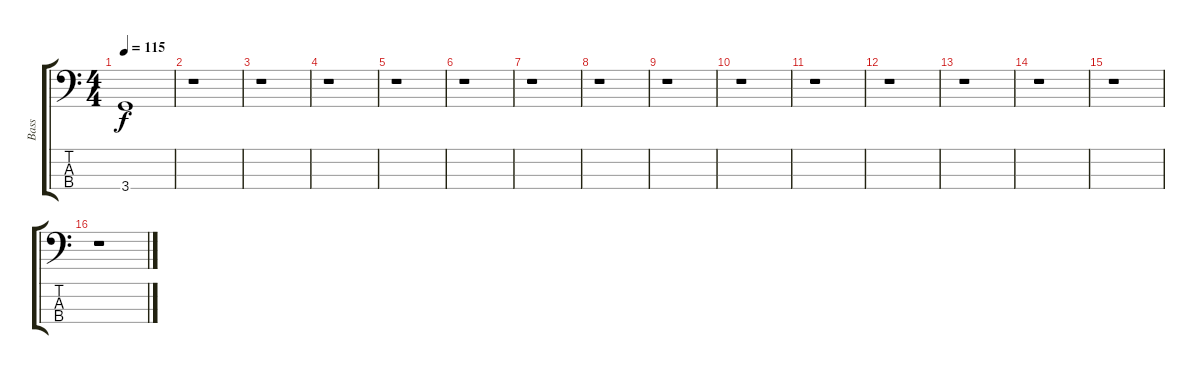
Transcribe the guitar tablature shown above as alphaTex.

\track ("Bass" "Bass") {instrument acousticbass}
\staff {score tabs}
\tuning (G2 D2 A1 E1) {hide}
\ts (4 4)
\tempo 115
\clef f4
\ks c
3.4{t}.1{dy f} |
r.1 |
r.1 |
r.1 |
r.1 |
r.1 |
r.1 |
r.1 |
r.1 |
r.1 |
r.1 |
r.1 |
r.1 |
r.1 |
r.1 |
r.1
